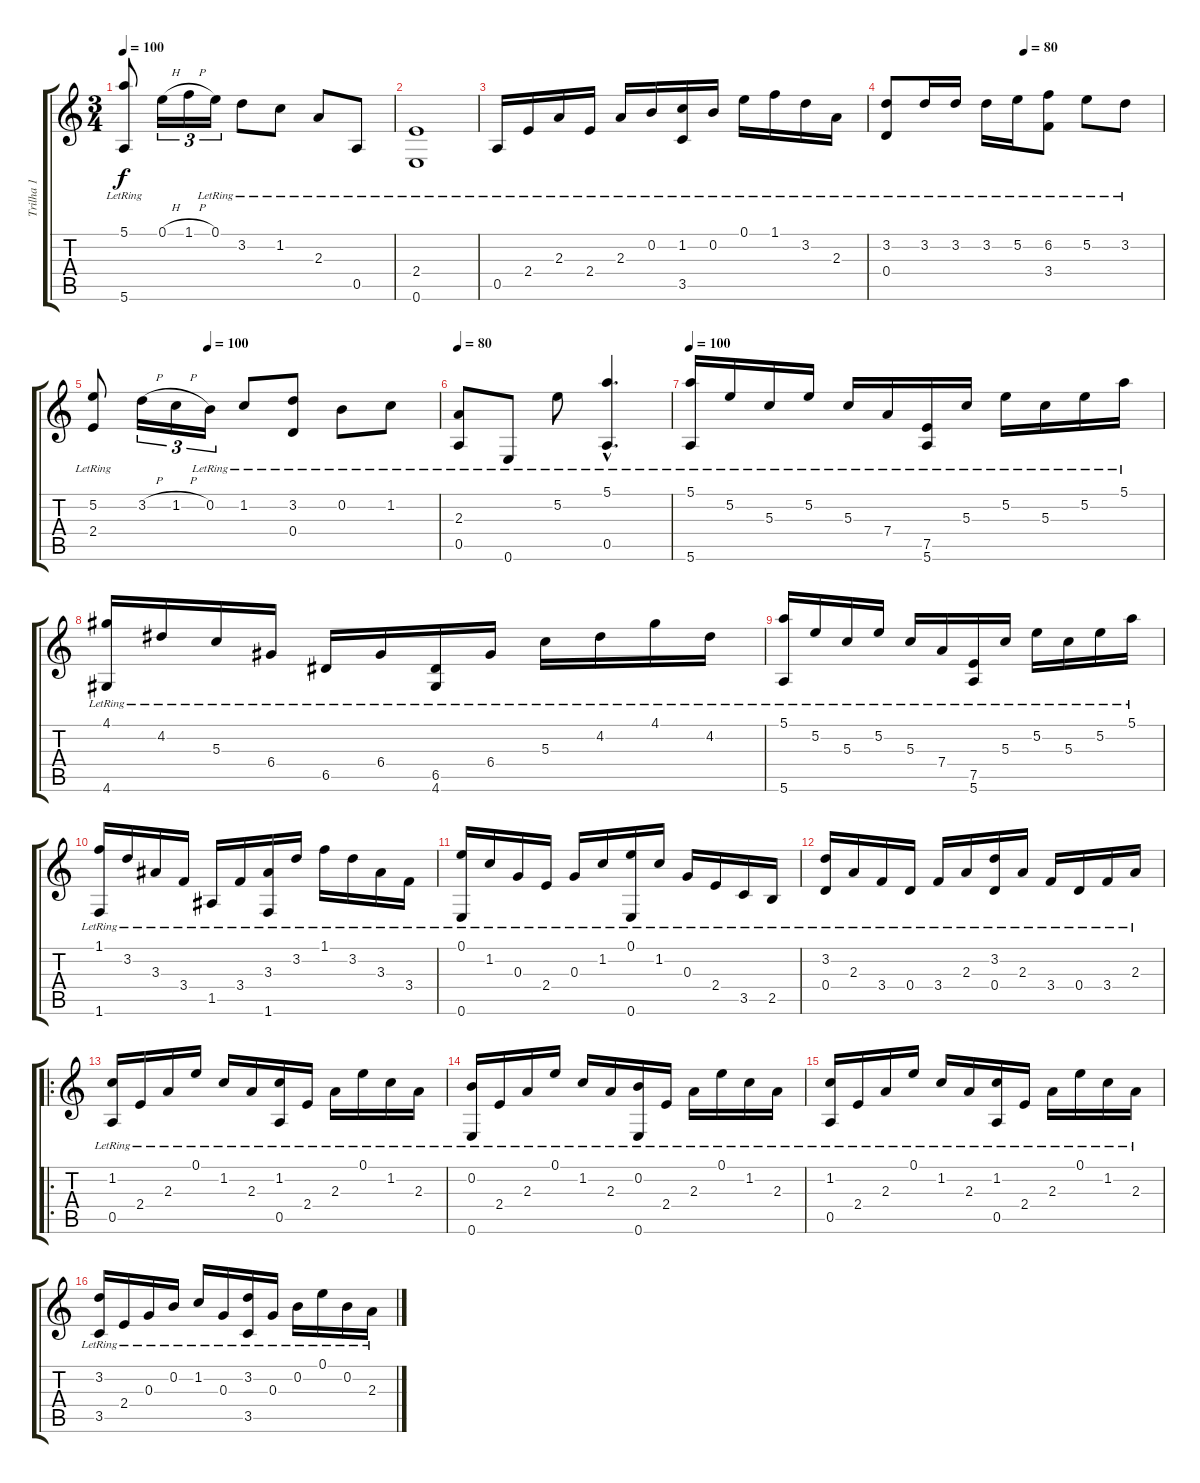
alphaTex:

\track ("Trilha 1" "Trilha 1") {instrument acousticguitarsteel}
\staff {score tabs}
\tuning (E4 B3 G3 D3 A2 E2) {hide}
\ts (3 4)
\tempo 100
\clef g2
\ks c
(5.1{lr} 5.6{lr}).8{dy f instrument acousticguitarsteel} 0.1{h}.16{tu (3 2)} 1.1{h}.16{tu (3 2)} 0.1{lr}.16{tu (3 2)} 3.2{lr}.8 1.2{lr}.8 2.3{lr}.8 0.5{lr}.8 |
(2.4{lr} 0.6{lr}).1 |
0.5{lr}.16 2.4{lr}.16 2.3{lr}.16 2.4{lr}.16 2.3{lr}.16 0.2{lr}.16 (1.2{lr} 3.5{lr}).16 0.2{lr}.16 0.1{lr}.16 1.1{lr}.16 3.2{lr}.16 2.3{lr}.16 |
\tempo (80 0.5)
(3.2{lr} 0.4{lr}).8 3.2{lr}.16 3.2{lr}.16 3.2{lr}.16 5.2{lr}.16 (6.2{lr} 3.4{lr}).8 5.2{lr}.8 3.2{lr}.8 |
\tempo (100 0.3333333333333333)
(5.2{lr} 2.4{lr}).8 3.2{h}.16{tu (3 2)} 1.2{h}.16{tu (3 2)} 0.2{lr}.16{tu (3 2)} 1.2{lr}.8 (3.2{lr} 0.4{lr}).8 0.2{lr}.8 1.2{lr}.8 |
\tempo 80
(2.3{lr} 0.5{lr}).8 0.6{lr}.8 5.2{lr}.8 (5.1{hac lr} 0.5{hac lr}).4{d} |
\tempo 100
(5.1{lr} 5.6{lr}).16 5.2{lr}.16 5.3{lr}.16 5.2{lr}.16 5.3{lr}.16 7.4{lr}.16 (7.5{lr} 5.6{lr}).16 5.3{lr}.16 5.2{lr}.16 5.3{lr}.16 5.2{lr}.16 5.1{lr}.16 |
(4.1{lr} 4.6{lr}).16 4.2{lr}.16 5.3{lr}.16 6.4{lr}.16 6.5{lr}.16 6.4{lr}.16 (6.5{lr} 4.6{lr}).16 6.4{lr}.16 5.3{lr}.16 4.2{lr}.16 4.1{lr}.16 4.2{lr}.16 |
(5.1{lr} 5.6{lr}).16 5.2{lr}.16 5.3{lr}.16 5.2{lr}.16 5.3{lr}.16 7.4{lr}.16 (7.5{lr} 5.6{lr}).16 5.3{lr}.16 5.2{lr}.16 5.3{lr}.16 5.2{lr}.16 5.1{lr}.16 |
(1.1{lr} 1.6{lr}).16 3.2{lr}.16 3.3{lr}.16 3.4{lr}.16 1.5{lr}.16 3.4{lr}.16 (3.3{lr} 1.6{lr}).16 3.2{lr}.16 1.1{lr}.16 3.2{lr}.16 3.3{lr}.16 3.4{lr}.16 |
(0.1{lr} 0.6{lr}).16 1.2{lr}.16 0.3{lr}.16 2.4{lr}.16 0.3{lr}.16 1.2{lr}.16 (0.1{lr} 0.6{lr}).16 1.2{lr}.16 0.3{lr}.16 2.4{lr}.16 3.5{lr}.16 2.5{lr}.16 |
(3.2{lr} 0.4{lr}).16 2.3{lr}.16 3.4{lr}.16 0.4{lr}.16 3.4{lr}.16 2.3{lr}.16 (3.2{lr} 0.4{lr}).16 2.3{lr}.16 3.4{lr}.16 0.4{lr}.16 3.4{lr}.16 2.3{lr}.16 |
\ro
(1.2{lr} 0.5{lr}).16 2.4{lr}.16 2.3{lr}.16 0.1{lr}.16 1.2{lr}.16 2.3{lr}.16 (1.2{lr} 0.5{lr}).16 2.4{lr}.16 2.3{lr}.16 0.1{lr}.16 1.2{lr}.16 2.3{lr}.16 |
(0.2{lr} 0.6{lr}).16 2.4{lr}.16 2.3{lr}.16 0.1{lr}.16 1.2{lr}.16 2.3{lr}.16 (0.2{lr} 0.6{lr}).16 2.4{lr}.16 2.3{lr}.16 0.1{lr}.16 1.2{lr}.16 2.3{lr}.16 |
(1.2{lr} 0.5{lr}).16 2.4{lr}.16 2.3{lr}.16 0.1{lr}.16 1.2{lr}.16 2.3{lr}.16 (1.2{lr} 0.5{lr}).16 2.4{lr}.16 2.3{lr}.16 0.1{lr}.16 1.2{lr}.16 2.3{lr}.16 |
(3.2{lr} 3.5{lr}).16 2.4{lr}.16 0.3{lr}.16 0.2{lr}.16 1.2{lr}.16 0.3{lr}.16 (3.2{lr} 3.5{lr}).16 0.3{lr}.16 0.2{lr}.16 0.1{lr}.16 0.2{lr}.16 2.3{lr}.16
